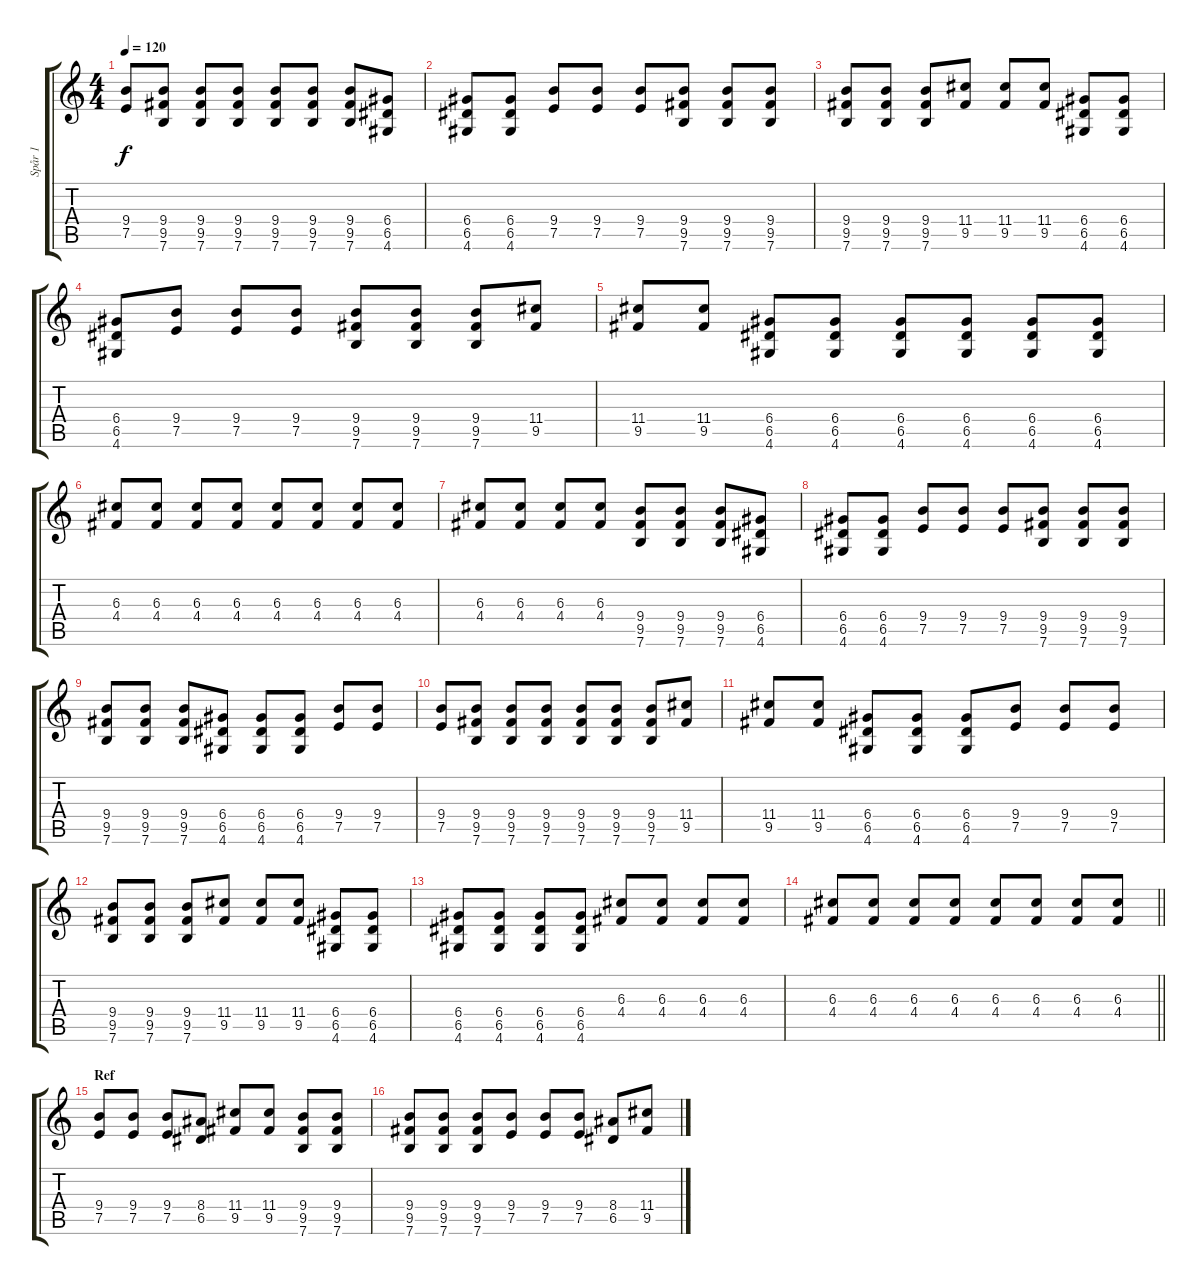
\track ("Spår 1" "Spår 1") {instrument distortionguitar}
\staff {score tabs}
\tuning (E4 B3 G3 D3 A2 E2) {hide}
\ts (4 4)
\tempo 120
\clef g2
\ks c
(9.4 7.5).8{dy f} (9.4 9.5 7.6).8 (9.4 9.5 7.6).8 (9.4 9.5 7.6).8 (9.4 9.5 7.6).8 (9.4 9.5 7.6).8 (9.4 9.5 7.6).8 (6.4 6.5 4.6).8 |
(6.4 6.5 4.6).8 (6.4 6.5 4.6).8 (9.4 7.5).8 (9.4 7.5).8 (9.4 7.5).8 (9.4 9.5 7.6).8 (9.4 9.5 7.6).8 (9.4 9.5 7.6).8 |
(9.4 9.5 7.6).8 (9.4 9.5 7.6).8 (9.4 9.5 7.6).8 (11.4 9.5).8 (11.4 9.5).8 (11.4 9.5).8 (6.4 6.5 4.6).8 (6.4 6.5 4.6).8 |
(6.4 6.5 4.6).8 (9.4 7.5).8 (9.4 7.5).8 (9.4 7.5).8 (9.4 9.5 7.6).8 (9.4 9.5 7.6).8 (9.4 9.5 7.6).8 (11.4 9.5).8 |
(11.4 9.5).8 (11.4 9.5).8 (6.4 6.5 4.6).8 (6.4 6.5 4.6).8 (6.4 6.5 4.6).8 (6.4 6.5 4.6).8 (6.4 6.5 4.6).8 (6.4 6.5 4.6).8 |
(6.3 4.4).8 (6.3 4.4).8 (6.3 4.4).8 (6.3 4.4).8 (6.3 4.4).8 (6.3 4.4).8 (6.3 4.4).8 (6.3 4.4).8 |
(6.3 4.4).8 (6.3 4.4).8 (6.3 4.4).8 (6.3 4.4).8 (9.4 9.5 7.6).8 (9.4 9.5 7.6).8 (9.4 9.5 7.6).8 (6.4 6.5 4.6).8 |
(6.4 6.5 4.6).8 (6.4 6.5 4.6).8 (9.4 7.5).8 (9.4 7.5).8 (9.4 7.5).8 (9.4 9.5 7.6).8 (9.4 9.5 7.6).8 (9.4 9.5 7.6).8 |
(9.4 9.5 7.6).8 (9.4 9.5 7.6).8 (9.4 9.5 7.6).8 (6.4 6.5 4.6).8 (6.4 6.5 4.6).8 (6.4 6.5 4.6).8 (9.4 7.5).8 (9.4 7.5).8 |
(9.4 7.5).8 (9.4 9.5 7.6).8 (9.4 9.5 7.6).8 (9.4 9.5 7.6).8 (9.4 9.5 7.6).8 (9.4 9.5 7.6).8 (9.4 9.5 7.6).8 (11.4 9.5).8 |
(11.4 9.5).8 (11.4 9.5).8 (6.4 6.5 4.6).8 (6.4 6.5 4.6).8 (6.4 6.5 4.6).8 (9.4 7.5).8 (9.4 7.5).8 (9.4 7.5).8 |
(9.4 9.5 7.6).8 (9.4 9.5 7.6).8 (9.4 9.5 7.6).8 (11.4 9.5).8 (11.4 9.5).8 (11.4 9.5).8 (6.4 6.5 4.6).8 (6.4 6.5 4.6).8 |
(6.4 6.5 4.6).8 (6.4 6.5 4.6).8 (6.4 6.5 4.6).8 (6.4 6.5 4.6).8 (6.3 4.4).8 (6.3 4.4).8 (6.3 4.4).8 (6.3 4.4).8 |
\barLineRight lightlight
(6.3 4.4).8 (6.3 4.4).8 (6.3 4.4).8 (6.3 4.4).8 (6.3 4.4).8 (6.3 4.4).8 (6.3 4.4).8 (6.3 4.4).8 |
\section ("" "Ref")
(9.4 7.5).8 (9.4 7.5).8 (9.4 7.5).8 (8.4 6.5).8 (11.4 9.5).8 (11.4 9.5).8 (9.4 9.5 7.6).8 (9.4 9.5 7.6).8 |
(9.4 9.5 7.6).8 (9.4 9.5 7.6).8 (9.4 9.5 7.6).8 (9.4 7.5).8 (9.4 7.5).8 (9.4 7.5).8 (8.4 6.5).8 (11.4 9.5).8
